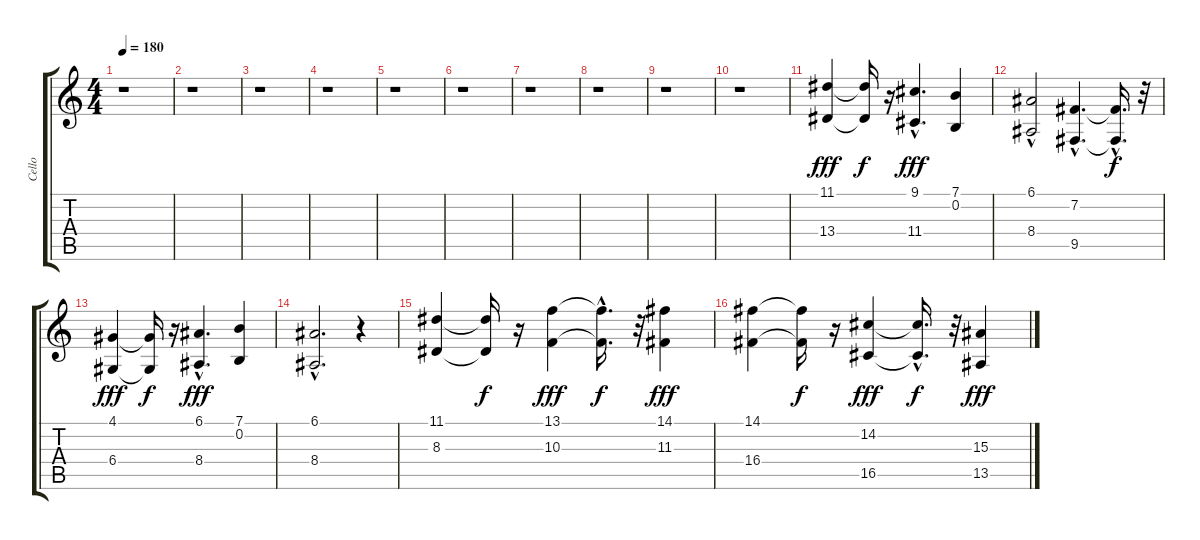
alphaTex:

\track ("Cello" "Cello") {instrument cello}
\staff {score tabs}
\tuning (E4 B3 G3 D3 A2 E2) {hide}
\ts (4 4)
\tempo 180
\clef g2
\ks c
r.1{dy f} |
r.1 |
r.1 |
r.1 |
r.1 |
r.1 |
r.1 |
r.1 |
r.1 |
r.1 |
(11.1 13.4).4{dy fff instrument choiraahs} (11.1{t} 13.4{t}).16{dy f} r.16 (9.1{hac} 11.4{hac}).4{d dy fff} (7.1 0.2).4 |
(6.1{hac} 8.4).2 (7.2{hac} 9.5{hac}).4{d} (7.2{hac t} 9.5{hac t}).16{d dy f} r.32 |
(4.1 6.4).4{dy fff} (4.1{t} 6.4{t}).16{dy f} r.16 (6.1{hac} 8.4{hac}).4{d dy fff} (7.1 0.2).4 |
(6.1{hac} 8.4{hac}).2{d} r.4 |
(11.1 8.3).4 (11.1{t} 8.3{t}).16{dy f} r.16 (13.1 10.3).4{dy fff} (13.1{hac t} 10.3{hac t}).16{d dy f} r.32 (14.1 11.3).4{dy fff} |
(14.1 16.4).4 (14.1{t} 16.4{t}).16{dy f} r.16 (14.2 16.5).4{dy fff} (14.2{hac t} 16.5{hac t}).16{d dy f} r.32 (15.3 13.5).4{dy fff}
